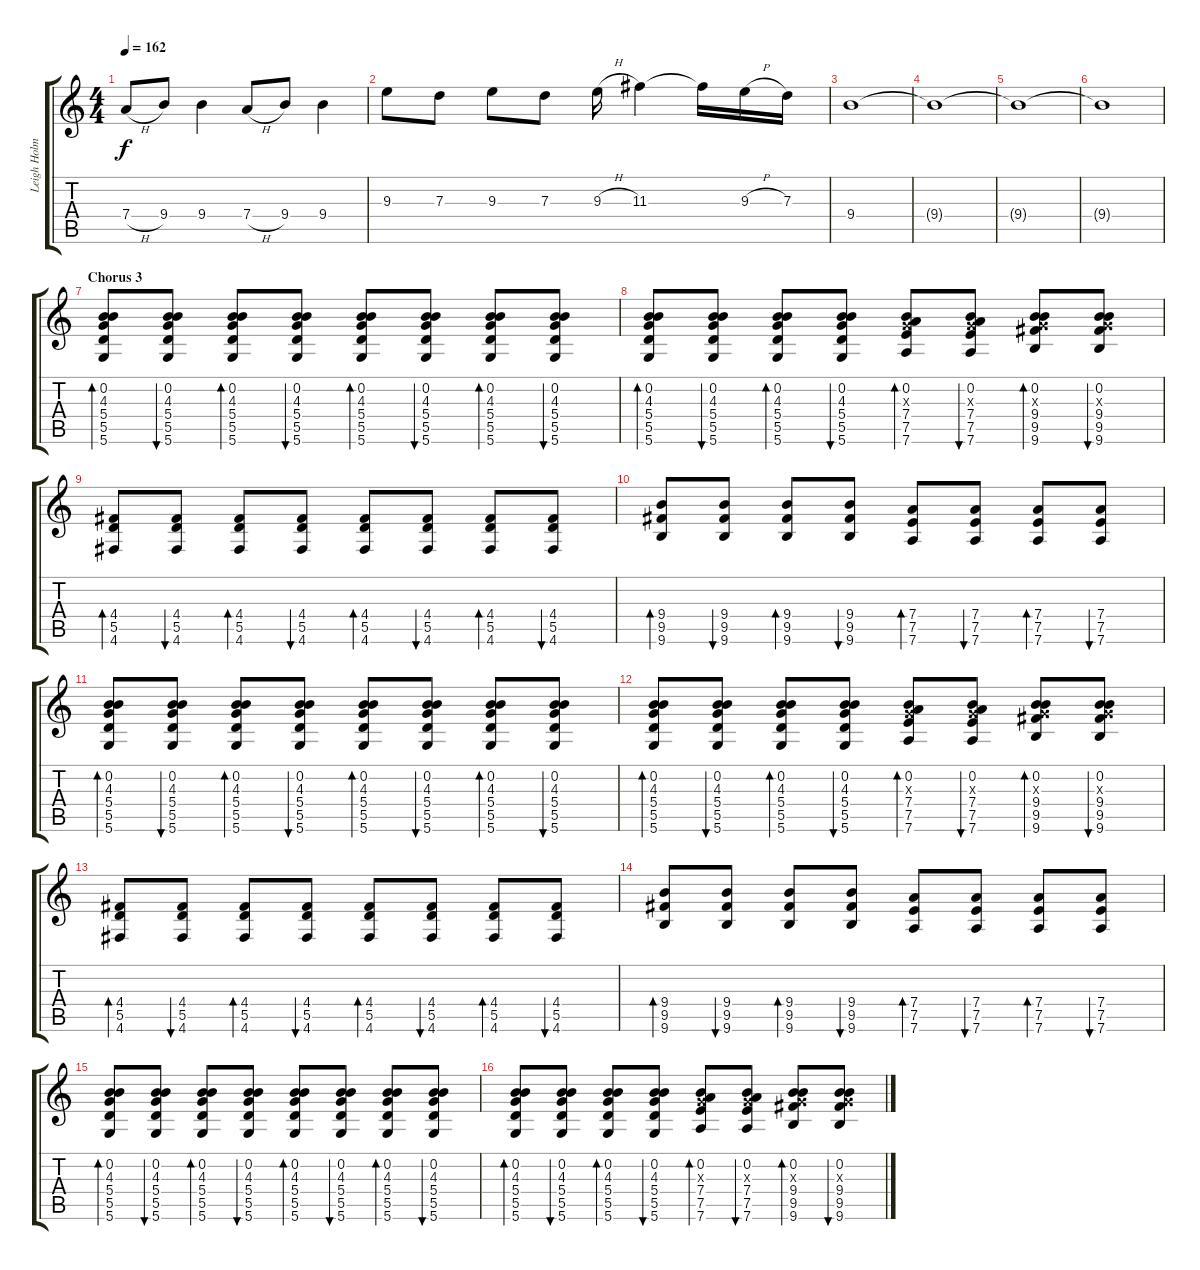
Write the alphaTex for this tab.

\track ("Leigh Holmes" "Leigh Holm") {instrument overdrivenguitar}
\staff {score tabs}
\tuning (E4 B3 G3 D3 A2 D2) {hide}
\ts (4 4)
\tempo 162
\clef g2
\ks c
7.4{h}.8{dy f} 9.4.8 9.4.4 7.4{h}.8 9.4.8 9.4.4 |
9.3.8 7.3.8 9.3.8 7.3.8 9.3{h}.16 11.3.4 11.3{t}.16 9.3{h}.16 7.3.16 |
9.4.1 |
9.4{t}.1 |
9.4{t}.1 |
9.4{t}.1 |
\section ("" "Chorus 3")
(0.2 4.3 5.4 5.5 5.6).8{bd 120} (0.2 4.3 5.4 5.5 5.6).8{bu 120} (0.2 4.3 5.4 5.5 5.6).8{bd 120} (0.2 4.3 5.4 5.5 5.6).8{bu 120} (0.2 4.3 5.4 5.5 5.6).8{bd 120} (0.2 4.3 5.4 5.5 5.6).8{bu 120} (0.2 4.3 5.4 5.5 5.6).8{bd 120} (0.2 4.3 5.4 5.5 5.6).8{bu 120} |
(0.2 4.3 5.4 5.5 5.6).8{bd 120} (0.2 4.3 5.4 5.5 5.6).8{bu 120} (0.2 4.3 5.4 5.5 5.6).8{bd 120} (0.2 4.3 5.4 5.5 5.6).8{bu 120} (0.2 0.3{x} 7.4 7.5 7.6).8{bd 120} (0.2 0.3{x} 7.4 7.5 7.6).8{bu 120} (0.2 0.3{x} 9.4 9.5 9.6).8{bd 120} (0.2 0.3{x} 9.4 9.5 9.6).8{bu 120} |
(4.4 5.5 4.6).8{bd 120} (4.4 5.5 4.6).8{bu 120} (4.4 5.5 4.6).8{bd 120} (4.4 5.5 4.6).8{bu 120} (4.4 5.5 4.6).8{bd 120} (4.4 5.5 4.6).8{bu 120} (4.4 5.5 4.6).8{bd 120} (4.4 5.5 4.6).8{bu 120} |
(9.4 9.5 9.6).8{bd 120} (9.4 9.5 9.6).8{bu 120} (9.4 9.5 9.6).8{bd 120} (9.4 9.5 9.6).8{bu 120} (7.4 7.5 7.6).8{bd 120} (7.4 7.5 7.6).8{bu 120} (7.4 7.5 7.6).8{bd 120} (7.4 7.5 7.6).8{bu 120} |
(0.2 4.3 5.4 5.5 5.6).8{bd 120} (0.2 4.3 5.4 5.5 5.6).8{bu 120} (0.2 4.3 5.4 5.5 5.6).8{bd 120} (0.2 4.3 5.4 5.5 5.6).8{bu 120} (0.2 4.3 5.4 5.5 5.6).8{bd 120} (0.2 4.3 5.4 5.5 5.6).8{bu 120} (0.2 4.3 5.4 5.5 5.6).8{bd 120} (0.2 4.3 5.4 5.5 5.6).8{bu 120} |
(0.2 4.3 5.4 5.5 5.6).8{bd 120} (0.2 4.3 5.4 5.5 5.6).8{bu 120} (0.2 4.3 5.4 5.5 5.6).8{bd 120} (0.2 4.3 5.4 5.5 5.6).8{bu 120} (0.2 0.3{x} 7.4 7.5 7.6).8{bd 120} (0.2 0.3{x} 7.4 7.5 7.6).8{bu 120} (0.2 0.3{x} 9.4 9.5 9.6).8{bd 120} (0.2 0.3{x} 9.4 9.5 9.6).8{bu 120} |
(4.4 5.5 4.6).8{bd 120} (4.4 5.5 4.6).8{bu 120} (4.4 5.5 4.6).8{bd 120} (4.4 5.5 4.6).8{bu 120} (4.4 5.5 4.6).8{bd 120} (4.4 5.5 4.6).8{bu 120} (4.4 5.5 4.6).8{bd 120} (4.4 5.5 4.6).8{bu 120} |
(9.4 9.5 9.6).8{bd 120} (9.4 9.5 9.6).8{bu 120} (9.4 9.5 9.6).8{bd 120} (9.4 9.5 9.6).8{bu 120} (7.4 7.5 7.6).8{bd 120} (7.4 7.5 7.6).8{bu 120} (7.4 7.5 7.6).8{bd 120} (7.4 7.5 7.6).8{bu 120} |
(0.2 4.3 5.4 5.5 5.6).8{bd 120} (0.2 4.3 5.4 5.5 5.6).8{bu 120} (0.2 4.3 5.4 5.5 5.6).8{bd 120} (0.2 4.3 5.4 5.5 5.6).8{bu 120} (0.2 4.3 5.4 5.5 5.6).8{bd 120} (0.2 4.3 5.4 5.5 5.6).8{bu 120} (0.2 4.3 5.4 5.5 5.6).8{bd 120} (0.2 4.3 5.4 5.5 5.6).8{bu 120} |
(0.2 4.3 5.4 5.5 5.6).8{bd 120} (0.2 4.3 5.4 5.5 5.6).8{bu 120} (0.2 4.3 5.4 5.5 5.6).8{bd 120} (0.2 4.3 5.4 5.5 5.6).8{bu 120} (0.2 0.3{x} 7.4 7.5 7.6).8{bd 120} (0.2 0.3{x} 7.4 7.5 7.6).8{bu 120} (0.2 0.3{x} 9.4 9.5 9.6).8{bd 120} (0.2 0.3{x} 9.4 9.5 9.6).8{bu 120}
